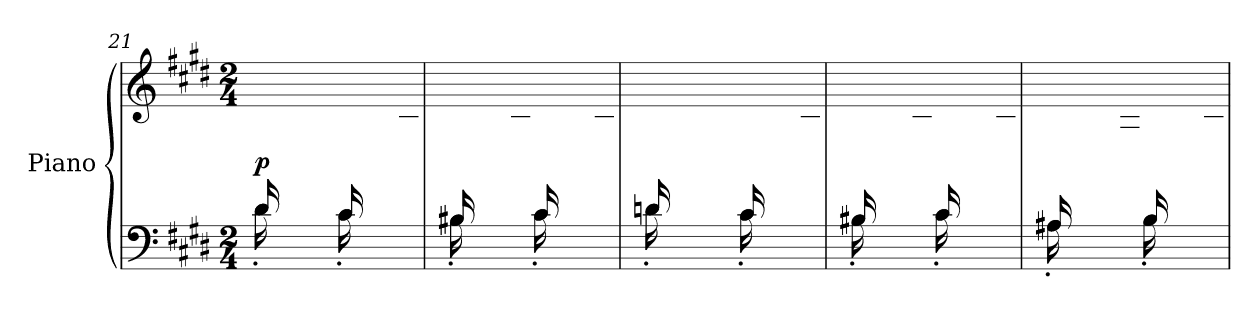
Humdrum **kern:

**kern	**kern	**dynam
*part1	*part1	*part1
*staff2	*staff1	*staff1/2
*I"Piano	*	*
*I'Pno.	*	*
!!LO:LB:g=z
*clefF4	*clefG2	*
*k[f#c#g#d#]	*k[f#c#g#d#]	*
*M2/4	*M2/4	*
=21	=21	=21
*^	*	*
!	!	!	!LO:DY:b
(>16d#/LL	16d#'<\	16ryy	p
8.ryy	16ryy	16a\	.
.	8ryy	16f#\	.
.	.	16d#\JJ)	.
(>16c#/LL	16c#'<\	16ryy	.
8.ryy	16ryy	16a\	.
.	8ryy	16f#\	.
.	.	16c#\JJ)	.
=22	=22	=22	=22
(>16B#X/LL	16B#X'<\	16ryy	.
8.ryy	16ryy	16a\	.
.	8ryy	16f#\	.
.	.	16B#X\JJ)	.
(>16c#/LL	16c#'<\	16ryy	.
8.ryy	16ryy	16g#\	.
.	8ryy	16e\	.
.	.	16c#\JJ)	.
=23	=23	=23	=23
!	!	!	!LO:DY:b
!	!	!	!LO:DY:n=1:b
(>16dn/LL	16dn'<\	16ryy	other-dynamics p
8.ryy	16ryy	16a\	.
.	8ryy	16f#\	.
.	.	16dn\JJ)	.
(>16c#/LL	16c#'<\	16ryy	.
8.ryy	16ryy	16a\	.
.	8ryy	16f#\	.
.	.	16c#\JJ)	.
=24	=24	=24	=24
(>16B#X/LL	16B#X'<\	16ryy	.
8.ryy	16ryy	16a\	.
.	8ryy	16f#\	.
.	.	16B#X\JJ)	.
(>16c#/LL	16c#'<\	16ryy	.
8.ryy	16ryy	16g#\	.
.	8ryy	16e\	.
.	.	16c#\JJ)	.
!!LO:PB:g=z
=25	=25	=25	=25
(>16A#X/LL	16A#X'<\	16ryy	.
8.ryy	16ryy	16gn\	.
.	8ryy	16d#\	.
.	.	16A#X\JJ)	.
(>16B/LL	16B'<\	16ryy	.
8.ryy	16ryy	16f#\	.
.	8ryy	16d#\	.
.	.	16B\JJ)	.
*v	*v	*	*
=	=	=
*-	*-	*-
